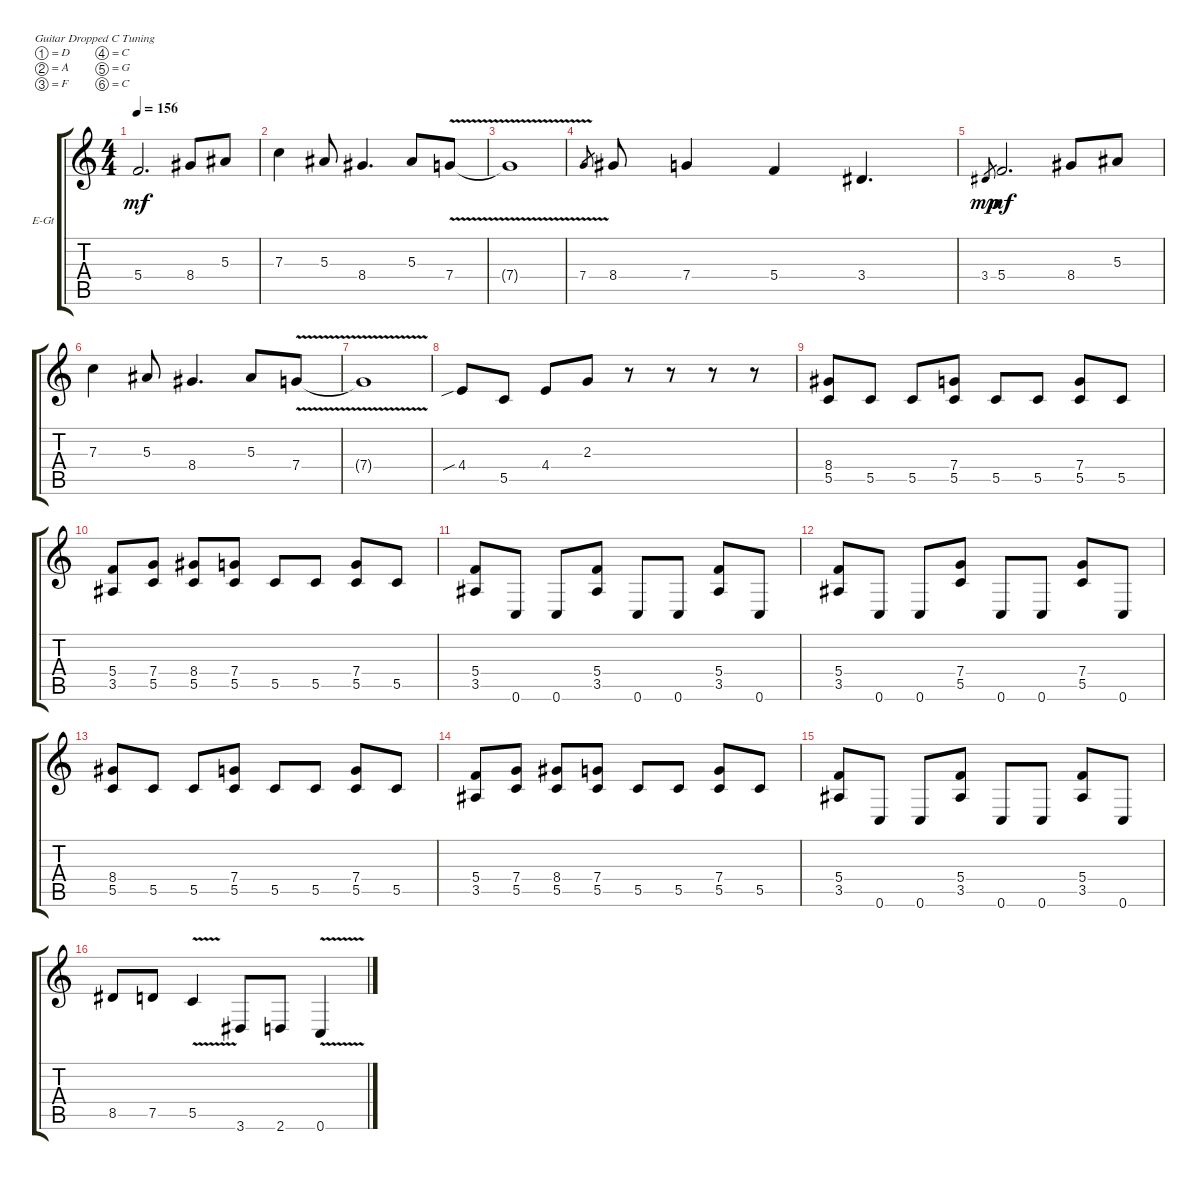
\bracketExtendMode groupsimilarinstruments
\firstSystemTrackNameOrientation horizontal
\otherSystemsTrackNameOrientation horizontal
\track ("Lead Guitar" "E-Gt") {instrument distortionguitar}
\staff {score tabs}
\tuning (D4 A3 F3 C3 G2 C2)
\ts (4 4)
\tempo 156
\clef g2
\ks c
5.4.2{d dy mf} 8.4.8 5.3.8 |
7.3.4 5.3.8 8.4.4{d} 5.3.8 7.4{v}.8 |
7.4{v t}.1 |
7.4{v}.8{gr} 8.4.8 7.4.4 5.4.4 3.4.4{d} |
3.4.8{gr dy mp} 5.4.2{d dy mf} 8.4.8 5.3.8 |
7.3.4 5.3.8 8.4.4{d} 5.3.8 7.4{v}.8 |
7.4{v t}.1 |
4.4{sib}.8 5.5.8 4.4.8 2.3.8 r.8 r.8 r.8 r.8 |
(8.4 5.5).8 5.5.8 5.5.8 (7.4 5.5).8 5.5.8 5.5.8 (7.4 5.5).8 5.5.8 |
(5.4 3.5).8 (7.4 5.5).8 (8.4 5.5).8 (7.4 5.5).8 5.5.8 5.5.8 (7.4 5.5).8 5.5.8 |
(5.4 3.5).8 0.6.8 0.6.8 (5.4 3.5).8 0.6.8 0.6.8 (5.4 3.5).8 0.6.8 |
(5.4 3.5).8 0.6.8 0.6.8 (7.4 5.5).8 0.6.8 0.6.8 (7.4 5.5).8 0.6.8 |
(8.4 5.5).8 5.5.8 5.5.8 (7.4 5.5).8 5.5.8 5.5.8 (7.4 5.5).8 5.5.8 |
(5.4 3.5).8 (7.4 5.5).8 (8.4 5.5).8 (7.4 5.5).8 5.5.8 5.5.8 (7.4 5.5).8 5.5.8 |
(5.4 3.5).8 0.6.8 0.6.8 (5.4 3.5).8 0.6.8 0.6.8 (5.4 3.5).8 0.6.8 |
8.5.8 7.5.8 5.5{v}.4 3.6.8 2.6.8 0.6{v}.4
